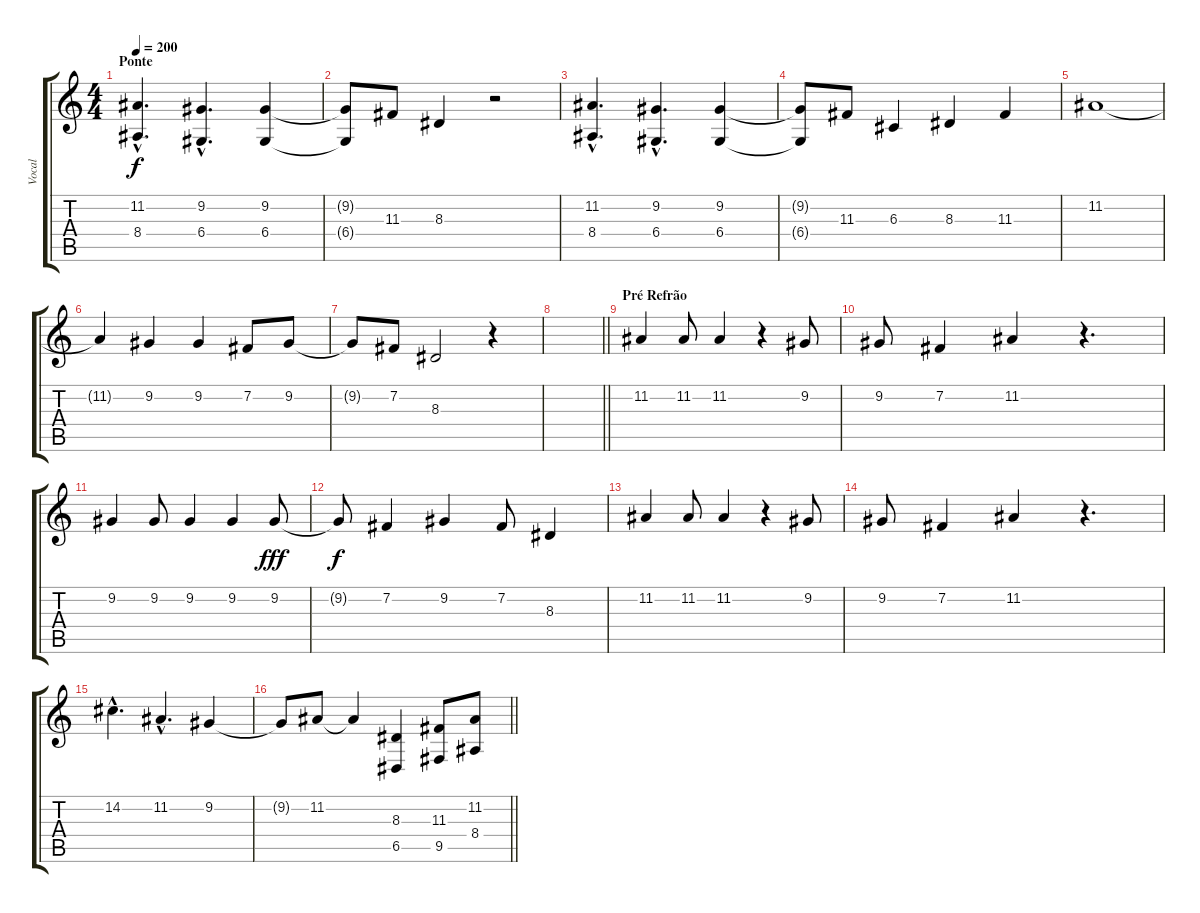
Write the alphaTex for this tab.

\track ("Vocal" "Vocal") {instrument trumpet}
\staff {score tabs}
\tuning (E4 B3 G3 D3 A2 E2) {hide}
\ts (4 4)
\section ("" "Ponte")
\tempo 200
\clef g2
\ks c
(11.2{hac} 8.4{hac}).4{d dy f} (9.2{hac} 6.4{hac}).4{d} (9.2 6.4).4 |
(9.2{t} 6.4{t}).8 11.3.8 8.3.4 r.2 |
(11.2{hac} 8.4{hac}).4{d} (9.2{hac} 6.4{hac}).4{d} (9.2 6.4).4 |
(9.2{t} 6.4{t}).8 11.3.8 6.3.4 8.3.4 11.3.4 |
11.2.1 |
11.2{t}.4 9.2.4 9.2.4 7.2.8 9.2.8 |
9.2{t}.8 7.2.8 8.3.2 r.4 |
\barLineRight lightlight
|
\section ("" "Pré Refrão")
11.2.4 11.2.8 11.2.4 r.4 9.2.8 |
9.2.8 7.2.4 11.2.4 r.4{d} |
9.2.4 9.2.8 9.2.4 9.2.4 9.2.8{dy fff} |
9.2{t}.8{dy f} 7.2.4 9.2.4 7.2.8 8.3.4 |
11.2.4 11.2.8 11.2.4 r.4 9.2.8 |
9.2.8 7.2.4 11.2.4 r.4{d} |
14.2{hac}.4{d} 11.2{hac}.4{d} 9.2.4 |
\barLineRight lightlight
9.2{t}.8 11.2.8 11.2{t}.4 (8.3 6.5).4 (11.3 9.5).8 (11.2 8.4).8
